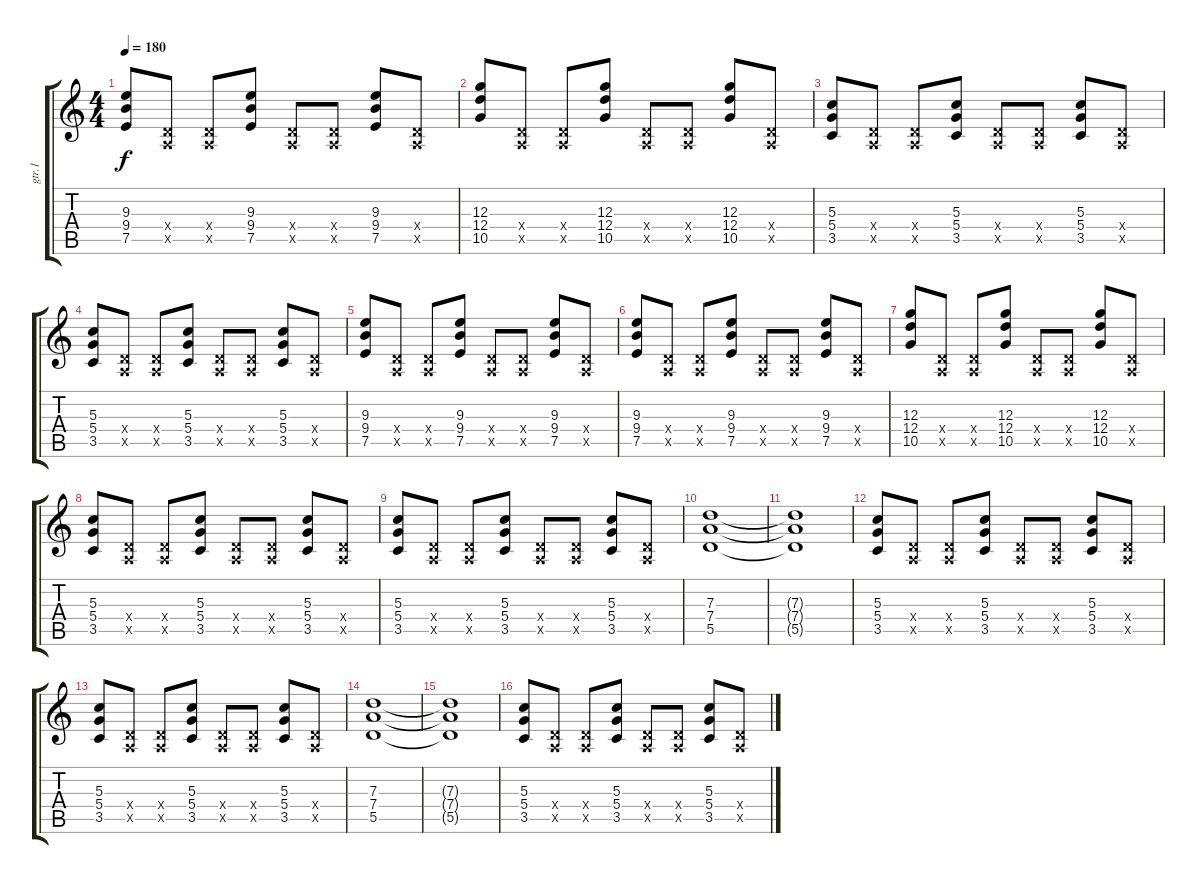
\track ("gtr.1" "gtr.1") {instrument overdrivenguitar}
\staff {score tabs}
\tuning (E4 B3 G3 D3 A2 E2) {hide}
\ts (4 4)
\tempo 180
\clef g2
\ks c
(9.3 9.4 7.5).8{dy f} (0.4{x} 0.5{x}).8 (0.4{x} 0.5{x}).8 (9.3 9.4 7.5).8 (0.4{x} 0.5{x}).8 (0.4{x} 0.5{x}).8 (9.3 9.4 7.5).8 (0.4{x} 0.5{x}).8 |
(12.3 12.4 10.5).8 (0.4{x} 0.5{x}).8 (0.4{x} 0.5{x}).8 (12.3 12.4 10.5).8 (0.4{x} 0.5{x}).8 (0.4{x} 0.5{x}).8 (12.3 12.4 10.5).8 (0.4{x} 0.5{x}).8 |
(5.3 5.4 3.5).8 (0.4{x} 0.5{x}).8 (0.4{x} 0.5{x}).8 (5.3 5.4 3.5).8 (0.4{x} 0.5{x}).8 (0.4{x} 0.5{x}).8 (5.3 5.4 3.5).8 (0.4{x} 0.5{x}).8 |
(5.3 5.4 3.5).8 (0.4{x} 0.5{x}).8 (0.4{x} 0.5{x}).8 (5.3 5.4 3.5).8 (0.4{x} 0.5{x}).8 (0.4{x} 0.5{x}).8 (5.3 5.4 3.5).8 (0.4{x} 0.5{x}).8 |
(9.3 9.4 7.5).8 (0.4{x} 0.5{x}).8 (0.4{x} 0.5{x}).8 (9.3 9.4 7.5).8 (0.4{x} 0.5{x}).8 (0.4{x} 0.5{x}).8 (9.3 9.4 7.5).8 (0.4{x} 0.5{x}).8 |
(9.3 9.4 7.5).8 (0.4{x} 0.5{x}).8 (0.4{x} 0.5{x}).8 (9.3 9.4 7.5).8 (0.4{x} 0.5{x}).8 (0.4{x} 0.5{x}).8 (9.3 9.4 7.5).8 (0.4{x} 0.5{x}).8 |
(12.3 12.4 10.5).8 (0.4{x} 0.5{x}).8 (0.4{x} 0.5{x}).8 (12.3 12.4 10.5).8 (0.4{x} 0.5{x}).8 (0.4{x} 0.5{x}).8 (12.3 12.4 10.5).8 (0.4{x} 0.5{x}).8 |
(5.3 5.4 3.5).8 (0.4{x} 0.5{x}).8 (0.4{x} 0.5{x}).8 (5.3 5.4 3.5).8 (0.4{x} 0.5{x}).8 (0.4{x} 0.5{x}).8 (5.3 5.4 3.5).8 (0.4{x} 0.5{x}).8 |
(5.3 5.4 3.5).8 (0.4{x} 0.5{x}).8 (0.4{x} 0.5{x}).8 (5.3 5.4 3.5).8 (0.4{x} 0.5{x}).8 (0.4{x} 0.5{x}).8 (5.3 5.4 3.5).8 (0.4{x} 0.5{x}).8 |
(7.3 7.4 5.5).1 |
(7.3{t} 7.4{t} 5.5{t}).1 |
(5.3 5.4 3.5).8 (0.4{x} 0.5{x}).8 (0.4{x} 0.5{x}).8 (5.3 5.4 3.5).8 (0.4{x} 0.5{x}).8 (0.4{x} 0.5{x}).8 (5.3 5.4 3.5).8 (0.4{x} 0.5{x}).8 |
(5.3 5.4 3.5).8 (0.4{x} 0.5{x}).8 (0.4{x} 0.5{x}).8 (5.3 5.4 3.5).8 (0.4{x} 0.5{x}).8 (0.4{x} 0.5{x}).8 (5.3 5.4 3.5).8 (0.4{x} 0.5{x}).8 |
(7.3 7.4 5.5).1 |
(7.3{t} 7.4{t} 5.5{t}).1 |
(5.3 5.4 3.5).8 (0.4{x} 0.5{x}).8 (0.4{x} 0.5{x}).8 (5.3 5.4 3.5).8 (0.4{x} 0.5{x}).8 (0.4{x} 0.5{x}).8 (5.3 5.4 3.5).8 (0.4{x} 0.5{x}).8
